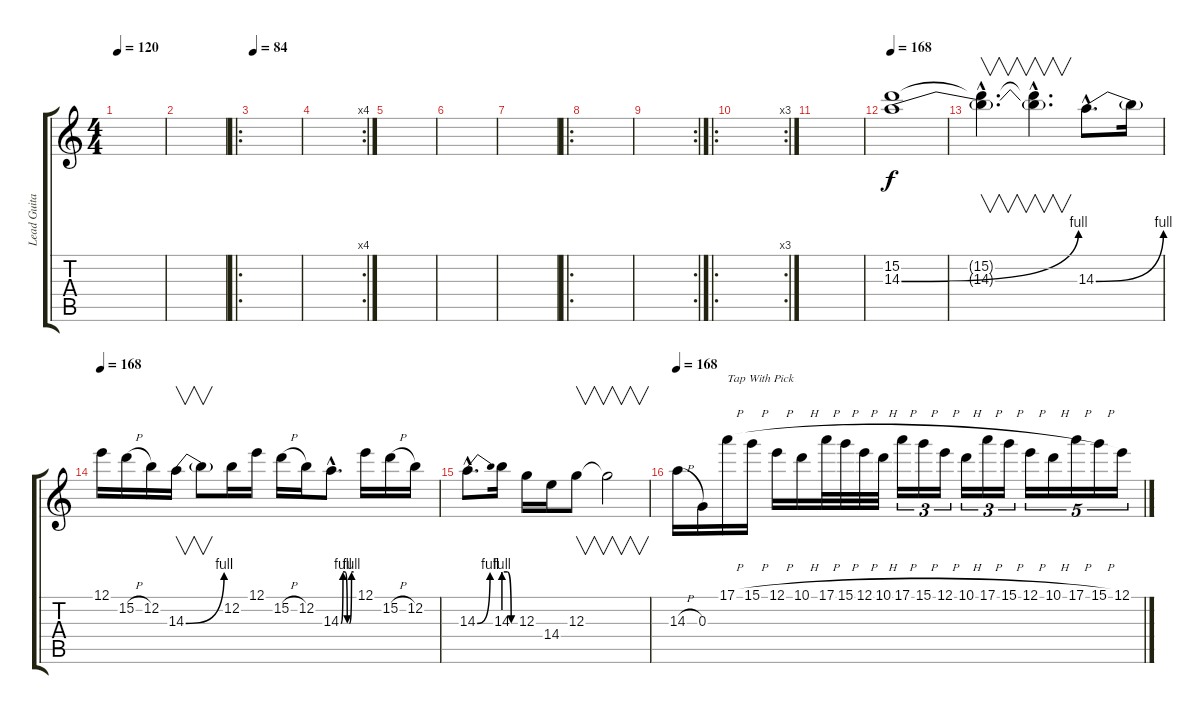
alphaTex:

\track ("Lead Guitar" "Lead Guita") {instrument overdrivenguitar}
\staff {score tabs}
\tuning (E4 B3 G3 D3 A2 E2) {hide}
\ts (4 4)
\tempo 120
\tempo 84
\tempo 120
\clef g2
\ks c
|
|
\ro
\tempo 84
|
\rc 4
|
|
|
|
\ro
|
\rc 2
|
\ro
\rc 3
|
|
\tempo 168
(15.2 14.3{be (bend 0 0 60 4)}).1 |
(15.2{hac t} 14.3{hac t}).4{v d} (15.2{hac t} 14.3{hac t}).4{v d} 14.3{be (bend 0 0 60 4) hac}.8{d} 14.3{t}.16 |
\tempo 168
12.1.16 15.2{h}.16 12.2.16 14.3{be (bend 0 0 60 4)}.16{v} 14.3{t}.8{v} 12.2.16 12.1.16 15.2{h}.16 12.2.16 14.3{be (custom 0 0 10 4 20 4 30 0 40 0 50 4 60 4) hac}.8{d} 12.1.16 15.2{h}.16 12.2.16 |
14.3{be (bend 0 0 60 4) hac}.8{d} 14.3{be (custom 0 4 20 4 40 0 60 0)}.16 12.3.16 14.4.16 12.3.8{v} 12.3{t}.2{v} |
\tempo 168
14.3{h}.16 0.3.16 17.1{h}.16{txt "Tap With Pick"} 15.1{h}.16 12.1{h}.16 10.1{h}.16 17.1{h}.32 15.1{h}.32 12.1{h}.32 10.1{h}.32 17.1{h}.16{tu (3 2)} 15.1{h}.16{tu (3 2)} 12.1{h}.16{tu (3 2)} 10.1{h}.16{tu (3 2)} 17.1{h}.16{tu (3 2)} 15.1{h}.16{tu (3 2)} 12.1{h}.16{tu (5 4)} 10.1{h}.16{tu (5 4)} 17.1{h}.16{tu (5 4)} 15.1{h}.16{tu (5 4)} 12.1{h}.16{tu (5 4)}
